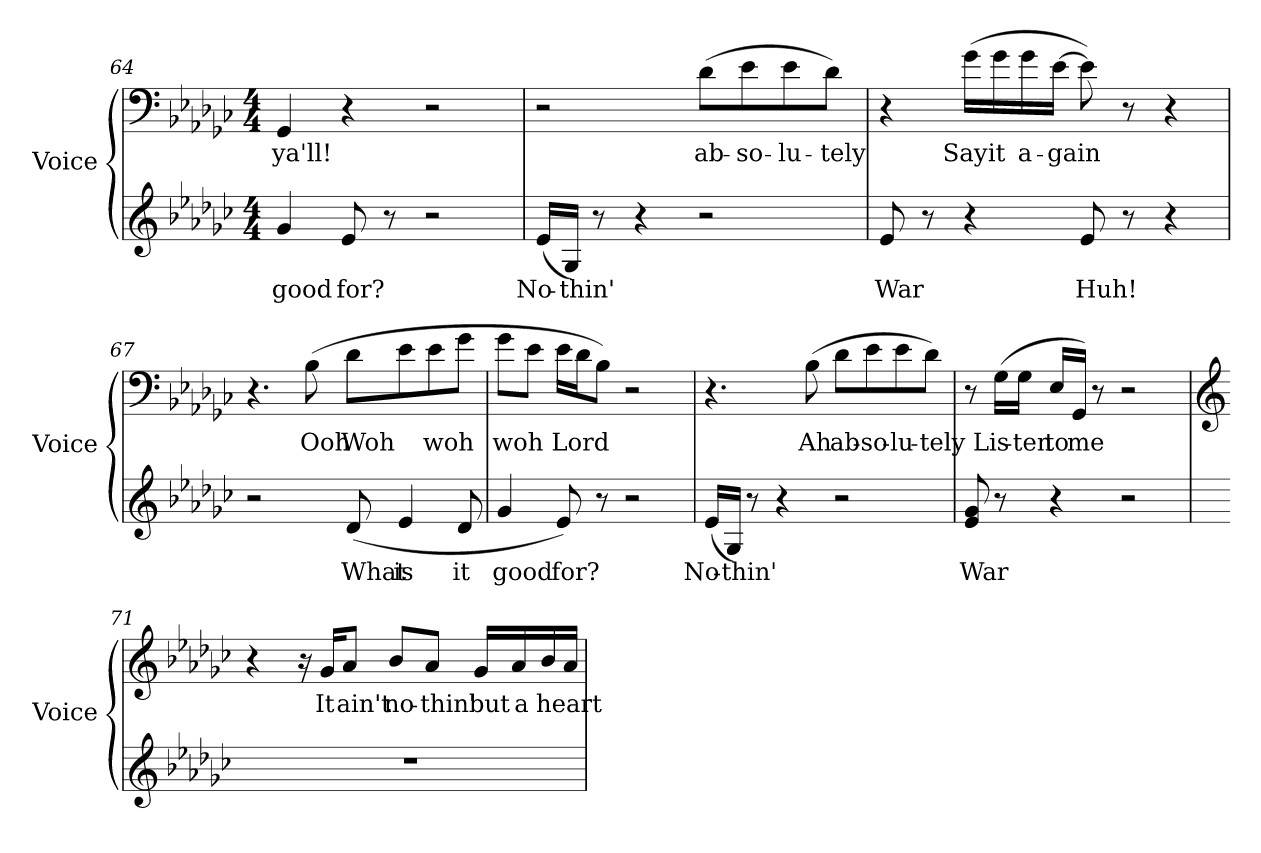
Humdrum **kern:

**kern	**text	**kern	**text
*part2	*part2	*part1	*part1
*staff2	*staff2	*staff1	*staff1
*I"Voice	*	*I"Voice	*
*I'Voice	*	*I'Voice	*
*clefG2	*	*clefF4	*
*k[b-e-a-d-g-c-]	*	*k[b-e-a-d-g-c-]	*
*e-:	*	*e-:	*
*M4/4	*	*M4/4	*
=64	=64	=64	=64
!	!LO:LY:b:color=#000000	!	!
!	!	!	!LO:LY:b:color=#000000
4g-i/	good	4GG-i/	ya'll!
!	!LO:LY:b:color=#000000	!	!
8e-i/	for?	4r	.
8r	.	.	.
2r	.	2r	.
=65	=65	=65	=65
!	!LO:LY:b:color=#000000	!	!
(16e-i/LL	No-	2r	.
!	!LO:LY:b:color=#000000	!	!
16G-i/JJ)	-thin'	.	.
8r	.	.	.
4r	.	.	.
!	!	!	!LO:LY:b:color=#000000
2r	.	(8d-i\L	ab-
!	!	!	!LO:LY:b:color=#000000
.	.	8e-i\	-so-
!	!	!	!LO:LY:b:color=#000000
.	.	8e-i\	-lu-
!	!	!	!LO:LY:b:color=#000000
.	.	8d-i\J)	-tely
!!LO:LB:g=z
=66	=66	=66	=66
!	!LO:LY:b:color=#000000	!	!
8e-i/	War	4r	.
8r	.	.	.
!	!	!	!LO:LY:b:color=#000000
4r	.	(16g-i\LL	Say
!	!	!	!LO:LY:b:color=#000000
.	.	16g-i\	it
!	!	!	!LO:LY:b:color=#000000
.	.	16g-i\	a-
!	!	!	!LO:LY:b:color=#000000
.	.	[16e-i\JJ	-gain
!	!LO:LY:b:color=#000000	!	!
8e-i/	Huh!	8e-i\])	.
8r	.	8r	.
4r	.	4r	.
!!LO:LB:g=z
=67	=67	=67	=67
2r	.	4.r	.
!	!	!	!LO:LY:b:color=#000000
.	.	(8B-i\	Ooh
!	!LO:LY:b:color=#000000	!	!
!	!	!	!LO:LY:b:color=#000000
(8d-i/	What	8d-i\L	Woh
!	!LO:LY:b:color=#000000	!	!
4e-i/	is	8e-i\	.
!	!	!	!LO:LY:b:color=#000000
.	.	8e-i\	woh
!	!LO:LY:b:color=#000000	!	!
8d-i/	it	8g-i\J	.
=68	=68	=68	=68
!	!LO:LY:b:color=#000000	!	!
!	!	!	!LO:LY:b:color=#000000
4g-i/	good	8g-i\L	woh
.	.	8e-i\J	.
!	!LO:LY:b:color=#000000	!	!
!	!	!	!LO:LY:b:color=#000000
8e-i/)	for?	16e-i\LL	Lord
.	.	16d-i\J	.
8r	.	8B-i\J)	.
2r	.	2r	.
!!LO:LB:g=z
=69	=69	=69	=69
!	!LO:LY:b:color=#000000	!	!
(16e-i/LL	No-	4.r	.
!	!LO:LY:b:color=#000000	!	!
16G-i/JJ)	-thin'	.	.
8r	.	.	.
4r	.	.	.
!	!	!	!LO:LY:b:color=#000000
.	.	(8B-i\	Ah
!	!	!	!LO:LY:b:color=#000000
2r	.	8d-i\L	ab-
!	!	!	!LO:LY:b:color=#000000
.	.	8e-i\	-so-
!	!	!	!LO:LY:b:color=#000000
.	.	8e-i\	-lu-
!	!	!	!LO:LY:b:color=#000000
.	.	8d-i\J)	-tely
!!LO:LB:g=z
=70	=70	=70	=70
!	!LO:LY:b:color=#000000	!	!
8e-i/ 8g-i	War	8r	.
!	!	!	!LO:LY:b:color=#000000
8r	.	(16G-i\LL	Lis-
!	!	!	!LO:LY:b:color=#000000
.	.	16G-i\JJ	-ten
!	!	!	!LO:LY:b:color=#000000
4r	.	16E-i/LL	to
!	!	!	!LO:LY:b:color=#000000
.	.	16GG-i/JJ)	me
.	.	8r	.
2r	.	2r	.
=71	=71	=71	=71
*	*	*clefG2	*
1r	.	4r	.
.	.	16r	.
!	!	!	!LO:LY:b:color=#000000
.	.	16g-i/KL	It
!	!	!	!LO:LY:b:color=#000000
.	.	8a-i/J	ain't
!	!	!	!LO:LY:b:color=#000000
.	.	8b-i/L	no-
!	!	!	!LO:LY:b:color=#000000
.	.	8a-i/J	-thin'
!	!	!	!LO:LY:b:color=#000000
.	.	16g-i/LL	but
!	!	!	!LO:LY:b:color=#000000
.	.	16a-i/	a
!	!	!	!LO:LY:b:color=#000000
.	.	16b-i/	heart-
.	.	16a-i/JJ	.
=	=	=	=
*-	*-	*-	*-
